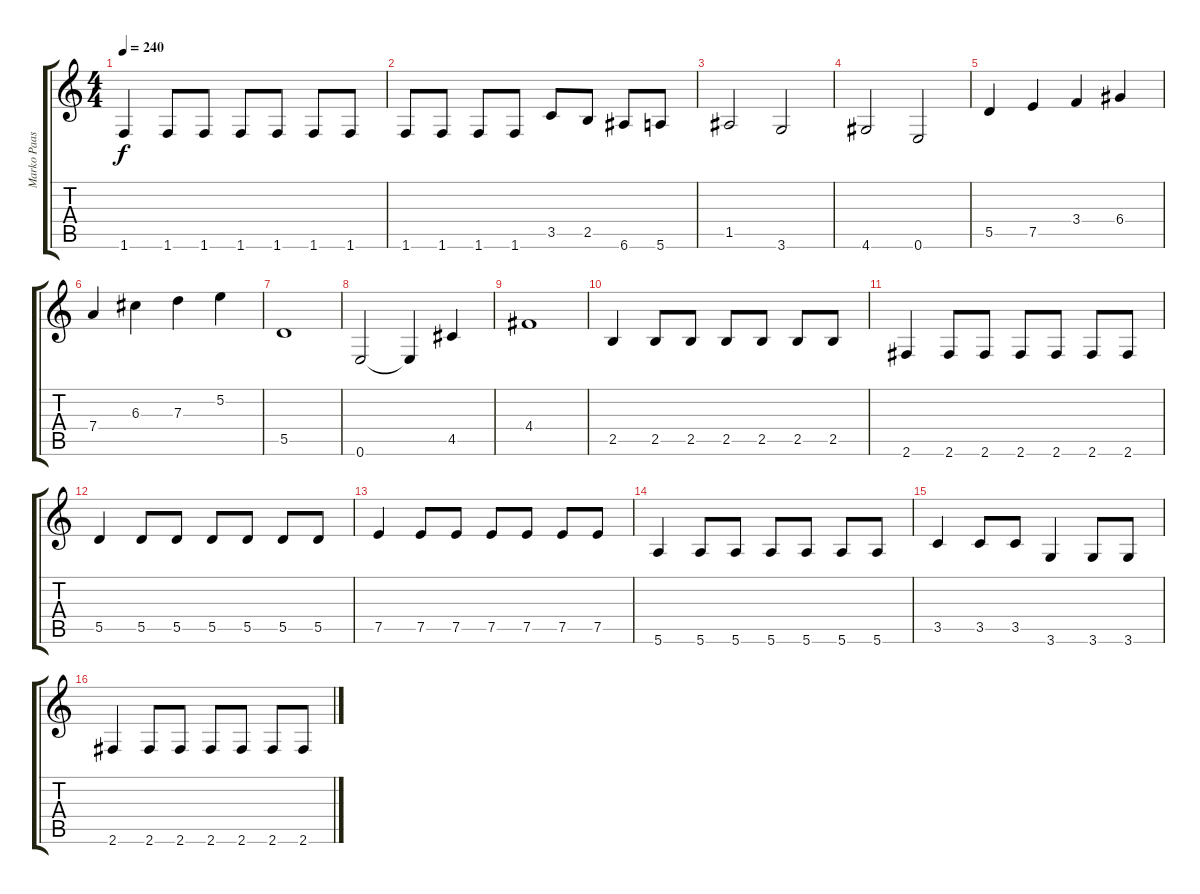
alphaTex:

\track ("Marko Paasikoski" "Marko Paas") {instrument electricbassfinger}
\staff {score tabs}
\tuning (E4 B3 G3 D3 A2 E2) {hide}
\ts (4 4)
\tempo 240
\clef g2
\ks c
1.6.4{dy f} 1.6.8 1.6.8 1.6.8 1.6.8 1.6.8 1.6.8 |
1.6.8 1.6.8 1.6.8 1.6.8 3.5.8 2.5.8 6.6.8 5.6.8 |
1.5.2 3.6.2 |
4.6.2 0.6.2 |
5.5.4 7.5.4 3.4.4 6.4.4 |
7.4.4 6.3.4 7.3.4 5.2.4 |
5.5.1 |
0.6.2 0.6{t}.4 4.5.4 |
4.4.1 |
2.5.4 2.5.8 2.5.8 2.5.8 2.5.8 2.5.8 2.5.8 |
2.6.4 2.6.8 2.6.8 2.6.8 2.6.8 2.6.8 2.6.8 |
5.5.4 5.5.8 5.5.8 5.5.8 5.5.8 5.5.8 5.5.8 |
7.5.4 7.5.8 7.5.8 7.5.8 7.5.8 7.5.8 7.5.8 |
5.6.4 5.6.8 5.6.8 5.6.8 5.6.8 5.6.8 5.6.8 |
3.5.4 3.5.8 3.5.8 3.6.4 3.6.8 3.6.8 |
2.6.4 2.6.8 2.6.8 2.6.8 2.6.8 2.6.8 2.6.8
